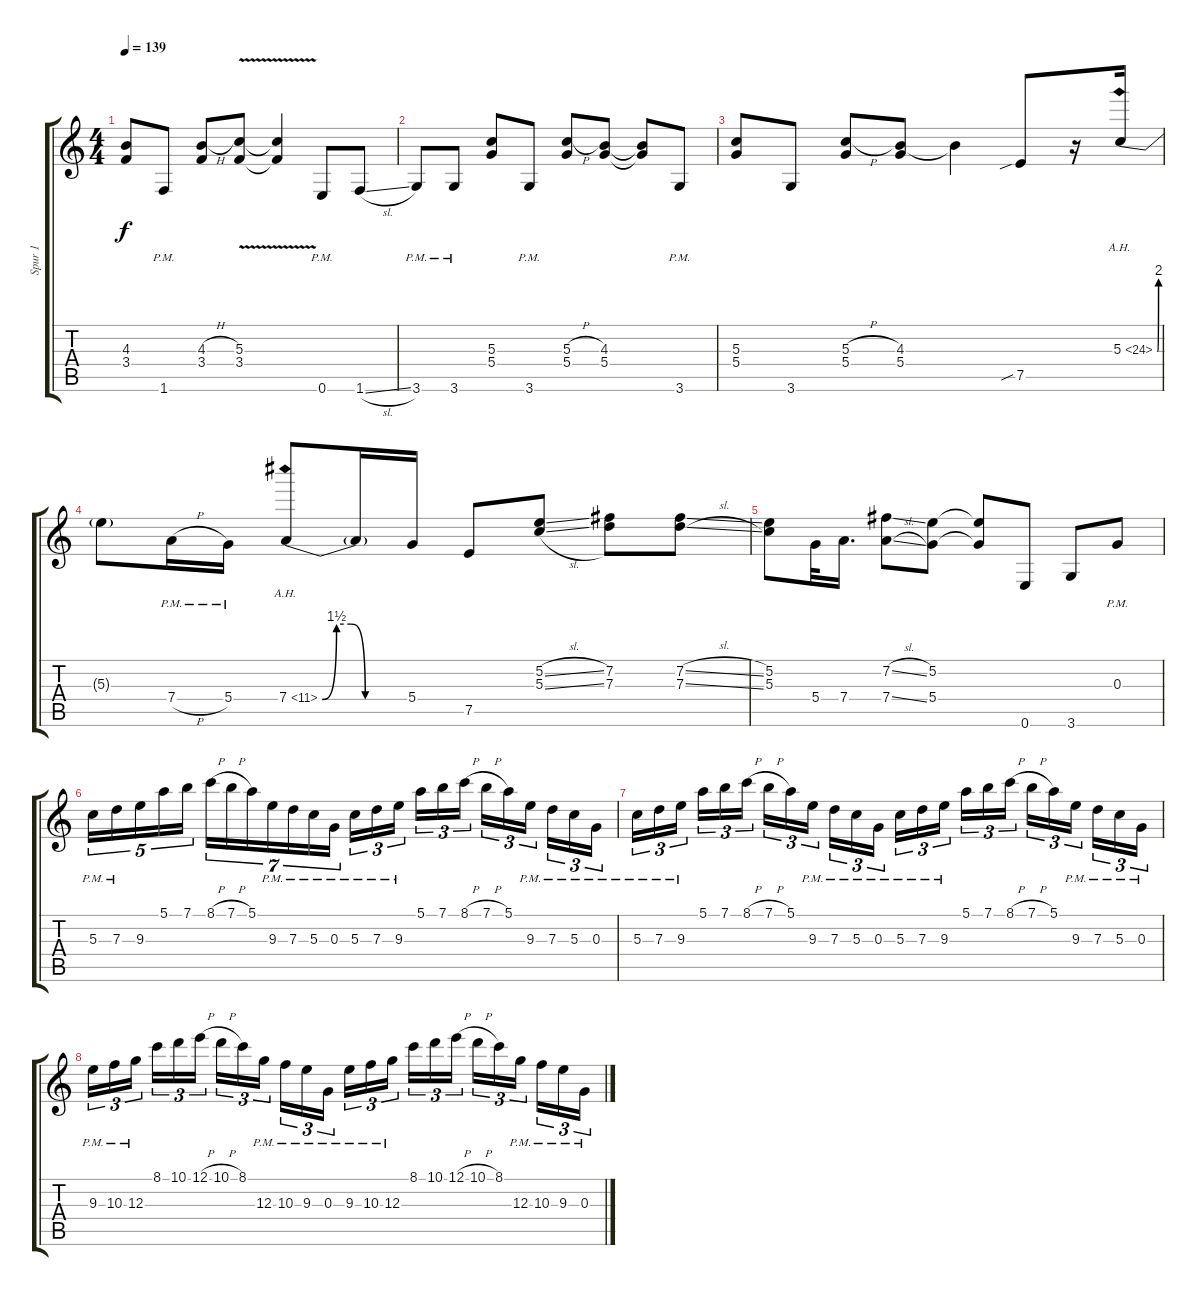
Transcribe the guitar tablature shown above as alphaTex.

\track ("Spur 1" "Spur 1") {instrument overdrivenguitar}
\staff {score tabs}
\tuning (E4 B3 G3 D3 A2 E2) {hide}
\ts (4 4)
\tempo 139
\clef g2
\ks c
(4.3 3.4).8{dy f} 1.6{pm}.8 (4.3{h} 3.4).8 (5.3{v} 3.4).8 (5.3{t} 3.4{t}).4 0.6{pm}.8 1.6{sl}.8 |
3.6{pm}.8 3.6{pm}.8 (5.3 5.4).8 3.6{pm}.8 (5.3{h} 5.4).8 (4.3 5.4).8 (4.3{t} 5.4{t}).8 3.6{pm}.8 |
(5.3 5.4).8 3.6.8 (5.3{h} 5.4).8 (4.3 5.4).8 4.3{t}.4 7.5{sib}.8 r.16 5.3{be (bend 0 0 60 8) ah 19}.16 |
5.3{t}.8 7.4{h pm}.16 5.4{pm}.16 7.4{be (custom 0 0 10 6 20 6 30 0 60 0) ah 4}.8 7.4{t}.16 5.4.16 7.5.8 (5.2{sl} 5.3{sl}).8 (7.2 7.3).8 (7.2{sl} 7.3{sl}).8 |
(5.2 5.3).8 5.4.32 7.4.16{d} (7.2{sl} 7.4{sl}).8 (5.2 5.4).8 (5.2{t} 5.4{t}).8 0.6.8 3.6.8 0.3{pm}.8 |
5.3{pm}.16{tu (5 4)} 7.3{pm}.16{tu (5 4)} 9.3.16{tu (5 4)} 5.1.16{tu (5 4)} 7.1.16{tu (5 4)} 8.1{h}.16{tu (7 4)} 7.1{h}.16{tu (7 4)} 5.1.16{tu (7 4)} 9.3{pm}.16{tu (7 4)} 7.3{pm}.16{tu (7 4)} 5.3{pm}.16{tu (7 4)} 0.3{pm}.16{tu (7 4)} 5.3{pm}.16{tu (3 2)} 7.3{pm}.16{tu (3 2)} 9.3{pm}.16{tu (3 2) beam splitsecondary} 5.1.16{tu (3 2)} 7.1.16{tu (3 2)} 8.1{h}.16{tu (3 2)} 7.1{h}.16{tu (3 2)} 5.1.16{tu (3 2)} 9.3{pm}.16{tu (3 2) beam splitsecondary} 7.3{pm}.16{tu (3 2)} 5.3{pm}.16{tu (3 2)} 0.3{pm}.16{tu (3 2)} |
5.3{pm}.16{tu (3 2)} 7.3{pm}.16{tu (3 2)} 9.3{pm}.16{tu (3 2) beam splitsecondary} 5.1.16{tu (3 2)} 7.1.16{tu (3 2)} 8.1{h}.16{tu (3 2)} 7.1{h}.16{tu (3 2)} 5.1.16{tu (3 2)} 9.3{pm}.16{tu (3 2) beam splitsecondary} 7.3{pm}.16{tu (3 2)} 5.3{pm}.16{tu (3 2)} 0.3{pm}.16{tu (3 2)} 5.3{pm}.16{tu (3 2)} 7.3{pm}.16{tu (3 2)} 9.3{pm}.16{tu (3 2) beam splitsecondary} 5.1.16{tu (3 2)} 7.1.16{tu (3 2)} 8.1{h}.16{tu (3 2)} 7.1{h}.16{tu (3 2)} 5.1.16{tu (3 2)} 9.3{pm}.16{tu (3 2) beam splitsecondary} 7.3{pm}.16{tu (3 2)} 5.3{pm}.16{tu (3 2)} 0.3{pm}.16{tu (3 2)} |
9.3{pm}.16{tu (3 2)} 10.3{pm}.16{tu (3 2)} 12.3{pm}.16{tu (3 2) beam splitsecondary} 8.1.16{tu (3 2)} 10.1.16{tu (3 2)} 12.1{h}.16{tu (3 2)} 10.1{h}.16{tu (3 2)} 8.1.16{tu (3 2)} 12.3{pm}.16{tu (3 2) beam splitsecondary} 10.3{pm}.16{tu (3 2)} 9.3{pm}.16{tu (3 2)} 0.3{pm}.16{tu (3 2)} 9.3{pm}.16{tu (3 2)} 10.3{pm}.16{tu (3 2)} 12.3{pm}.16{tu (3 2) beam splitsecondary} 8.1.16{tu (3 2)} 10.1.16{tu (3 2)} 12.1{h}.16{tu (3 2)} 10.1{h}.16{tu (3 2)} 8.1.16{tu (3 2)} 12.3{pm}.16{tu (3 2) beam splitsecondary} 10.3{pm}.16{tu (3 2)} 9.3{pm}.16{tu (3 2)} 0.3{pm}.16{tu (3 2)}
